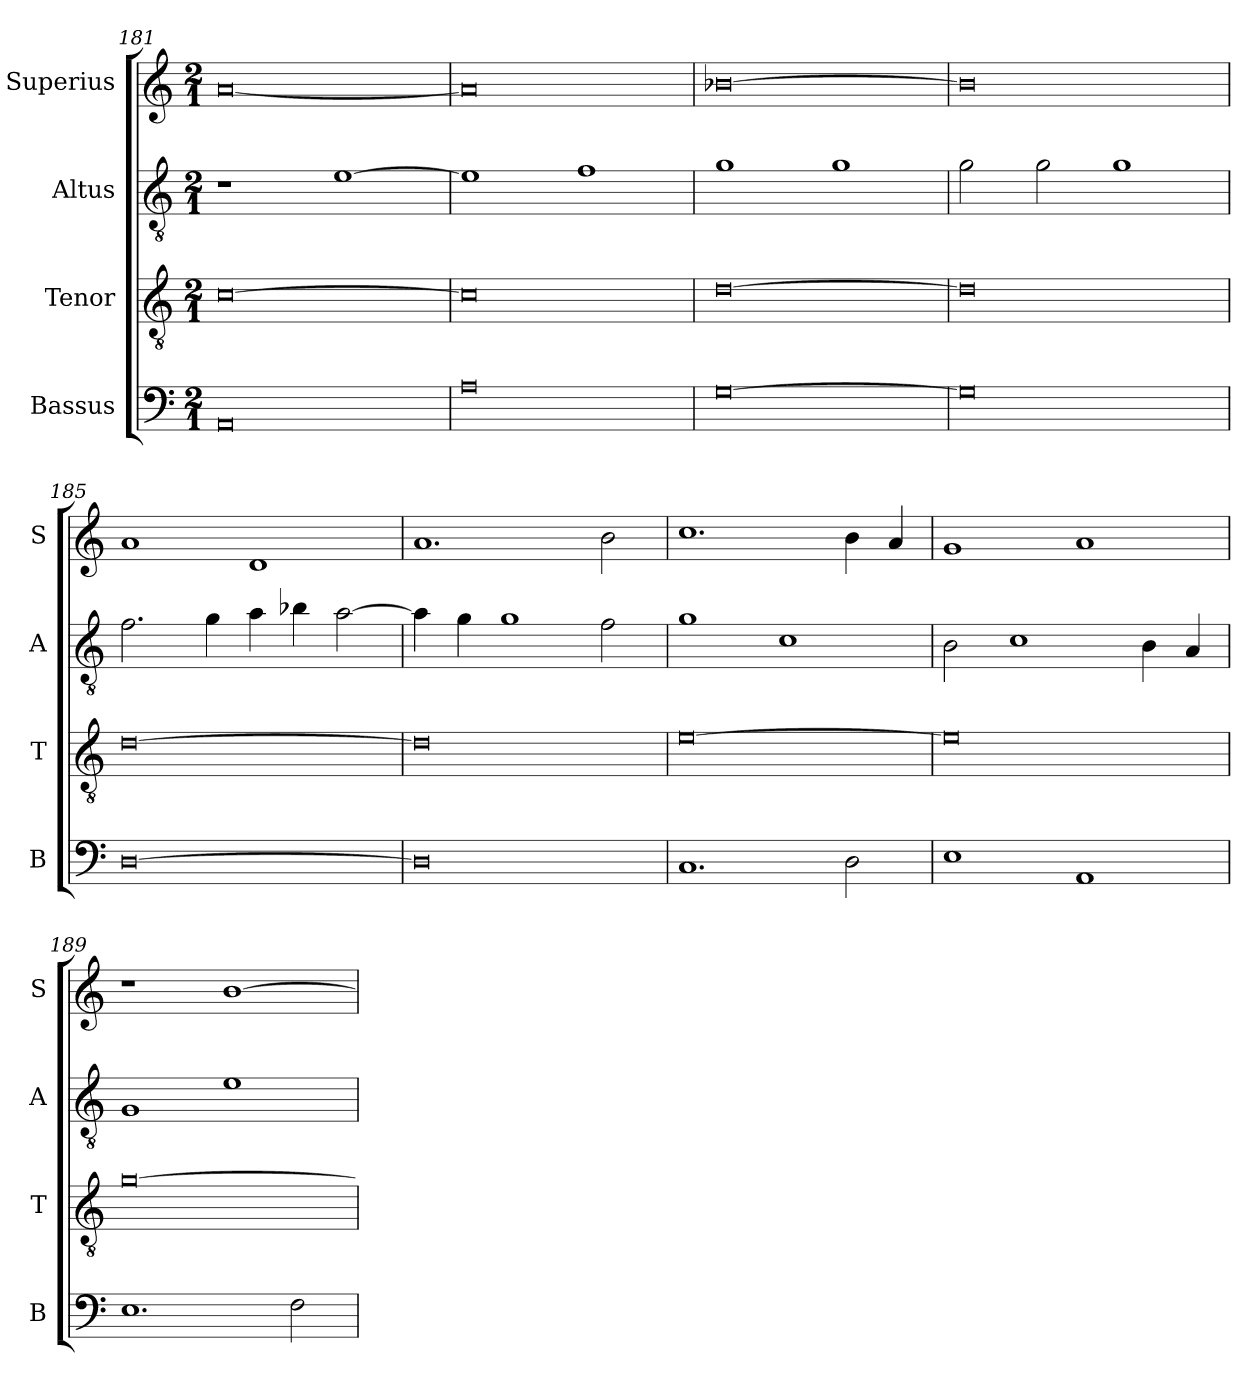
**kern	**kern	**kern	**kern
*part4	*part3	*part2	*part1
*staff4	*staff3	*staff2	*staff1
*I"Bassus	*I"Tenor	*I"Altus	*I"Superius
*I'B	*I'T	*I'A	*I'S
*clefF4	*clefGv2	*clefGv2	*clefG2
*k[]	*k[]	*k[]	*k[]
*M2/1	*M2/1	*M2/1	*M2/1
=181	=181	=181	=181
0AA	[0c	1r	[0a
.	.	[1e	.
=182	=182	=182	=182
0A	0c]	1e]	0a]
.	.	1f	.
=183	=183	=183	=183
[0G	[0d	1g	[0b-X
.	.	1g	.
=184	=184	=184	=184
0G]	0d]	2g\	0b-]
.	.	2g\	.
.	.	1g	.
=185	=185	=185	=185
[0D	[0d	2.f\	1a
.	.	4g\	.
.	.	4a\	1d
.	.	4b-X\	.
.	.	[2a\	.
=186	=186	=186	=186
0D]	0d]	4a\]	1.a
.	.	4g\	.
.	.	1g	.
.	.	2f\	2b\
=187	=187	=187	=187
1.C	[0e	1g	1.cc
.	.	1c	.
2D\	.	.	4b\
.	.	.	4a/
=188	=188	=188	=188
1E	0e]	2B\	1g
.	.	1c	.
1AA	.	.	1a
.	.	4B\	.
.	.	4A/	.
=189	=189	=189	=189
1.E	[0g	1G	1r
.	.	1e	[1b
2F\	.	.	.
=	=	=	=
*-	*-	*-	*-
